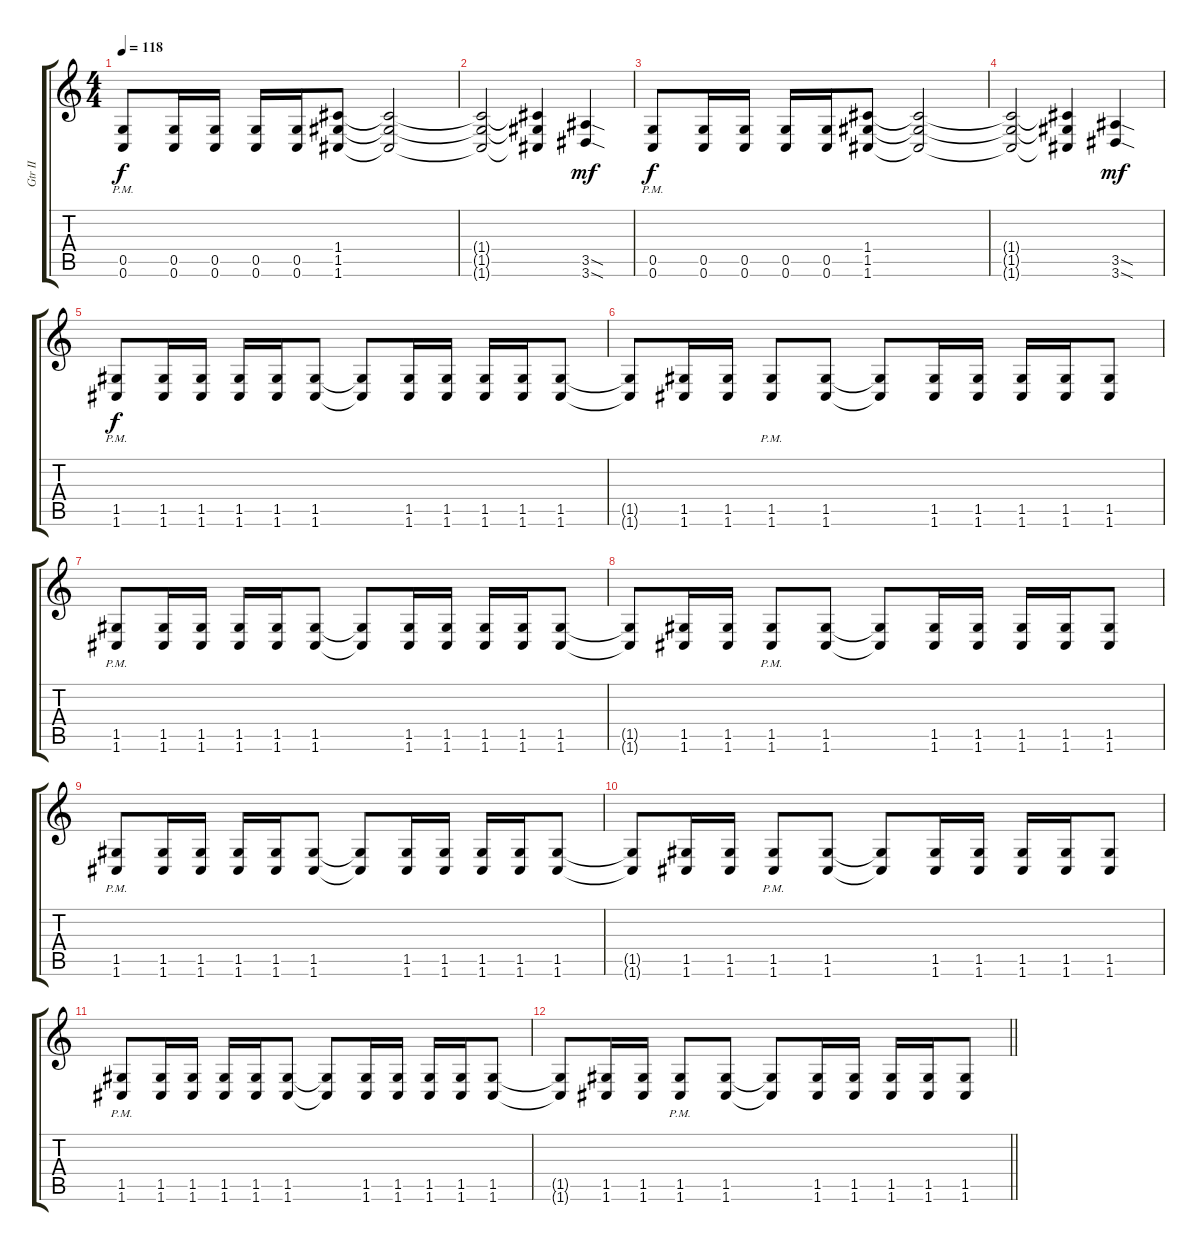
\track ("Gtr II" "Gtr II") {instrument overdrivenguitar}
\staff {score tabs}
\tuning (D4 A3 F3 C3 G2 C2) {hide}
\ts (4 4)
\tempo 118
\clef g2
\ks c
(0.5{pm} 0.6{pm}).8{dy f} (0.5 0.6).16 (0.5 0.6).16 (0.5 0.6).16 (0.5 0.6).16 (1.4 1.5 1.6).8 (1.4{t} 1.5{t} 1.6{t}).2 |
(1.4{t} 1.5{t} 1.6{t}).2 (1.4{t} 1.5{t} 1.6{t}).4 (3.5{sod} 3.6{sod}).4{dy mf} |
(0.5{pm} 0.6{pm}).8{dy f} (0.5 0.6).16 (0.5 0.6).16 (0.5 0.6).16 (0.5 0.6).16 (1.4 1.5 1.6).8 (1.4{t} 1.5{t} 1.6{t}).2 |
(1.4{t} 1.5{t} 1.6{t}).2 (1.4{t} 1.5{t} 1.6{t}).4 (3.5{sod} 3.6{sod}).4{dy mf} |
(1.5{pm} 1.6{pm}).8{dy f} (1.5 1.6).16 (1.5 1.6).16 (1.5 1.6).16 (1.5 1.6).16 (1.5 1.6).8 (1.5{t} 1.6{t}).8 (1.5 1.6).16 (1.5 1.6).16 (1.5 1.6).16 (1.5 1.6).16 (1.5 1.6).8 |
(1.5{t} 1.6{t}).8 (1.5 1.6).16 (1.5 1.6).16 (1.5{pm} 1.6{pm}).8 (1.5 1.6).8 (1.5{t} 1.6{t}).8 (1.5 1.6).16 (1.5 1.6).16 (1.5 1.6).16 (1.5 1.6).16 (1.5 1.6).8 |
(1.5{pm} 1.6{pm}).8 (1.5 1.6).16 (1.5 1.6).16 (1.5 1.6).16 (1.5 1.6).16 (1.5 1.6).8 (1.5{t} 1.6{t}).8 (1.5 1.6).16 (1.5 1.6).16 (1.5 1.6).16 (1.5 1.6).16 (1.5 1.6).8 |
(1.5{t} 1.6{t}).8 (1.5 1.6).16 (1.5 1.6).16 (1.5{pm} 1.6{pm}).8 (1.5 1.6).8 (1.5{t} 1.6{t}).8 (1.5 1.6).16 (1.5 1.6).16 (1.5 1.6).16 (1.5 1.6).16 (1.5 1.6).8 |
(1.5{pm} 1.6{pm}).8 (1.5 1.6).16 (1.5 1.6).16 (1.5 1.6).16 (1.5 1.6).16 (1.5 1.6).8 (1.5{t} 1.6{t}).8 (1.5 1.6).16 (1.5 1.6).16 (1.5 1.6).16 (1.5 1.6).16 (1.5 1.6).8 |
(1.5{t} 1.6{t}).8 (1.5 1.6).16 (1.5 1.6).16 (1.5{pm} 1.6{pm}).8 (1.5 1.6).8 (1.5{t} 1.6{t}).8 (1.5 1.6).16 (1.5 1.6).16 (1.5 1.6).16 (1.5 1.6).16 (1.5 1.6).8 |
(1.5{pm} 1.6{pm}).8 (1.5 1.6).16 (1.5 1.6).16 (1.5 1.6).16 (1.5 1.6).16 (1.5 1.6).8 (1.5{t} 1.6{t}).8 (1.5 1.6).16 (1.5 1.6).16 (1.5 1.6).16 (1.5 1.6).16 (1.5 1.6).8 |
\barLineRight lightlight
(1.5{t} 1.6{t}).8 (1.5 1.6).16 (1.5 1.6).16 (1.5{pm} 1.6{pm}).8 (1.5 1.6).8 (1.5{t} 1.6{t}).8 (1.5 1.6).16 (1.5 1.6).16 (1.5 1.6).16 (1.5 1.6).16 (1.5 1.6).8
